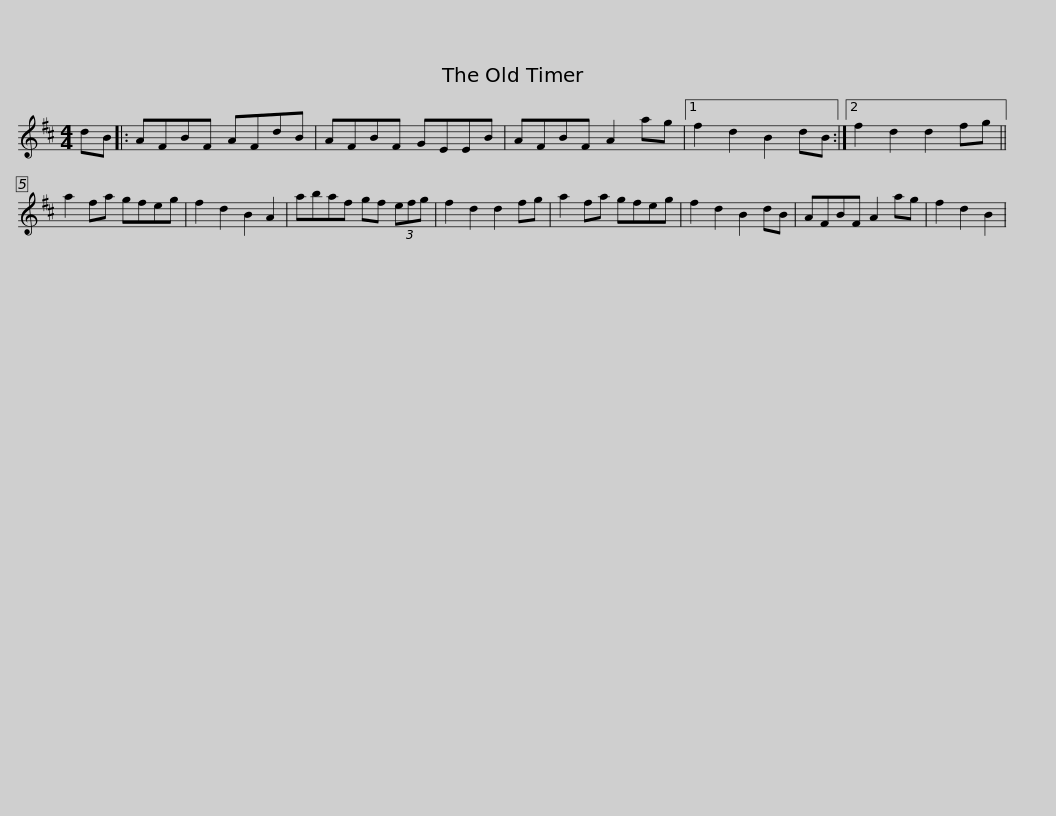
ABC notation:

X:1
L:1/8
M:4/4
I:linebreak $
K:D
V:1 treble
V:1
 dB |: AFBF AFdB | AFBF GEEB | AFBF A2 ag |1 f2 d2 B2 dB :|2 %5
 f2 d2 d2 fg ||$ a2 fa gfeg | f2 d2 B2 A2 | abaf gf (3efg | f2 d2 d2 fg | %10
 a2 fa gfeg | f2 d2 B2 dB |$ AFBF A2 ag | f2 d2 B2 | %14
